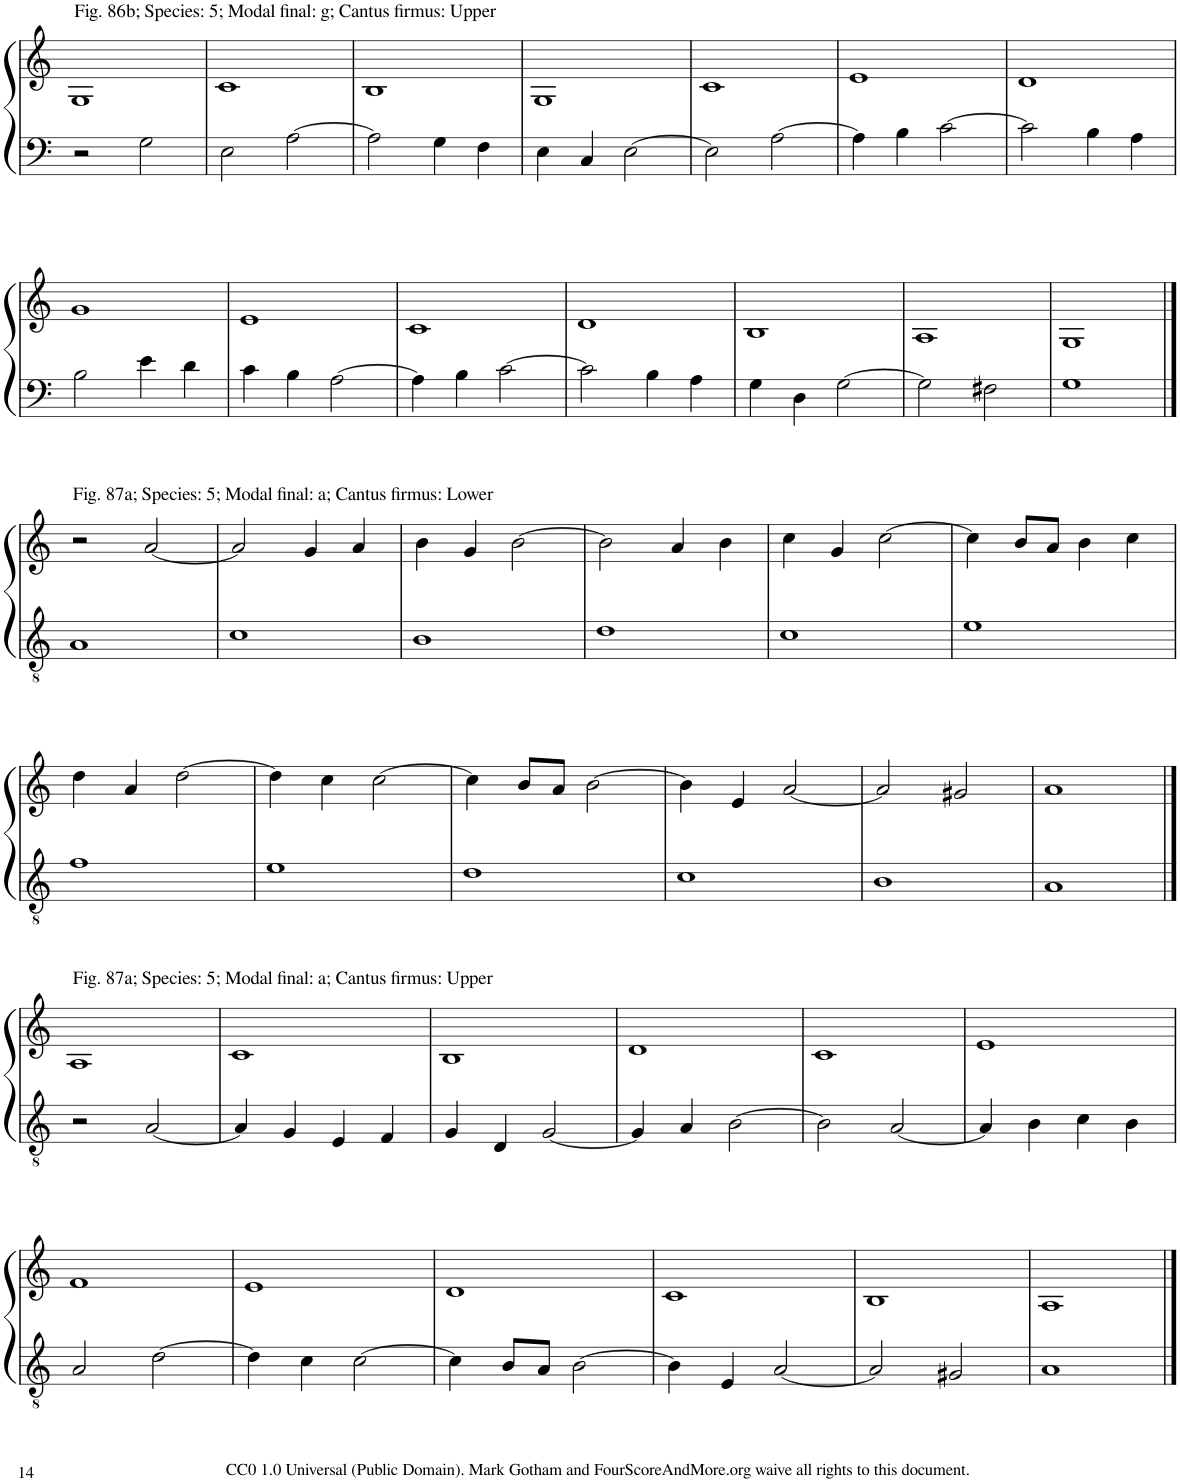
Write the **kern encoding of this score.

**kern	**kern
*part2	*part1
*staff2	*staff1
*I"Piano	*I"Piano
*I'Pno	*I'Pno
!!LO:PB:g=z
*clefF4	*clefG2
*k[]	*k[]
*M2/2	*M2/2
=472	=472
!	!LO:TX:a:t=Fig. 86b; Species&colon; 5; Modal final&colon; g; Cantus firmus&colon; Upper
2r	1G
2G\	.
=473	=473
2E\	1c
[2A\	.
=474	=474
2A\]	1B
4G\	.
4F\	.
=475	=475
4E\	1G
4C/	.
[2E\	.
=476	=476
2E\]	1c
[2A\	.
=477	=477
4A\]	1e
4B\	.
[2c\	.
=478	=478
2c\]	1d
4B\	.
4A\	.
!!LO:LB:g=z
=479	=479
2B\	1g
4e\	.
4d\	.
=480	=480
4c\	1e
4B\	.
[2A\	.
=481	=481
4A\]	1c
4B\	.
[2c\	.
=482	=482
2c\]	1d
4B\	.
4A\	.
=483	=483
4G\	1B
4D\	.
[2G\	.
=484	=484
2G\]	1A
2F#X\	.
=485	=485
1G	1G
!!LO:LB:g=z
==486	==486
*clefGv2	*
!	!LO:TX:a:t=Fig. 87a; Species&colon; 5; Modal final&colon; a; Cantus firmus&colon; Lower
1A	2r
.	[2a/
=487	=487
1c	2a/]
.	4g/
.	4a/
=488	=488
1B	4b\
.	4g/
.	[2b\
=489	=489
1d	2b\]
.	4a/
.	4b\
=490	=490
1c	4cc\
.	4g/
.	[2cc\
=491	=491
1e	4cc\]
.	8b/L
.	8a/J
.	4b\
.	4cc\
!!LO:LB:g=z
=492	=492
1f	4dd\
.	4a/
.	[2dd\
=493	=493
1e	4dd\]
.	4cc\
.	[2cc\
=494	=494
1d	4cc\]
.	8b/L
.	8a/J
.	[2b\
=495	=495
1c	4b\]
.	4e/
.	[2a/
=496	=496
1B	2a/]
.	2g#X/
=497	=497
1A	1a
!!LO:LB:g=z
==498	==498
!	!LO:TX:a:t=Fig. 87a; Species&colon; 5; Modal final&colon; a; Cantus firmus&colon; Upper
2r	1A
[2A/	.
=499	=499
4A/]	1c
4G/	.
4E/	.
4F/	.
=500	=500
4G/	1B
4D/	.
[2G/	.
=501	=501
4G/]	1d
4A/	.
[2B\	.
=502	=502
2B\]	1c
[2A/	.
=503	=503
4A/]	1e
4B\	.
4c\	.
4B\	.
!!LO:LB:g=z
=504	=504
2A/	1f
[2d\	.
=505	=505
4d\]	1e
4c\	.
[2c\	.
=506	=506
4c\]	1d
8B/L	.
8A/J	.
[2B\	.
=507	=507
4B\]	1c
4E/	.
[2A/	.
=508	=508
2A/]	1B
2G#X/	.
=509	=509
1A	1A
==	==
*-	*-
